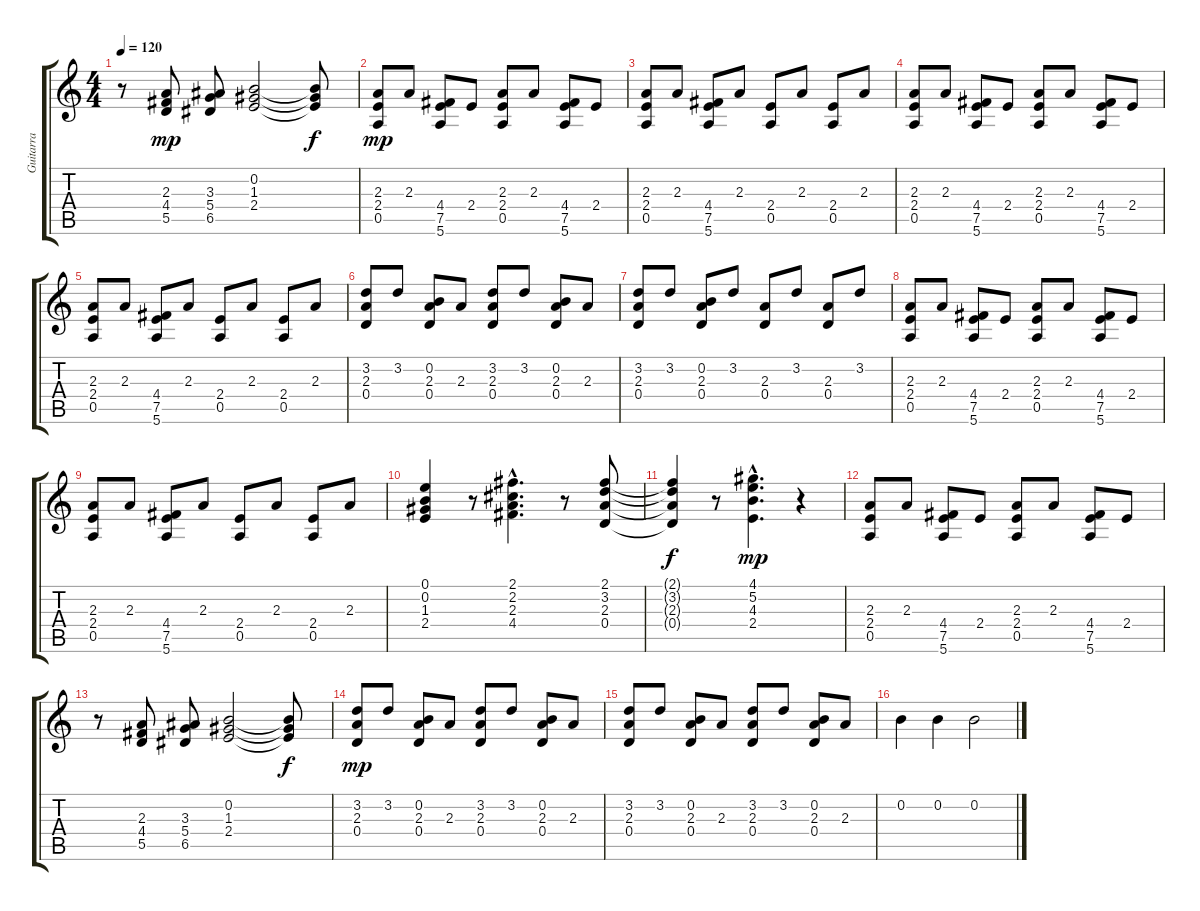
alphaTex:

\track ("Guitarra" "Guitarra") {instrument distortionguitar}
\staff {score tabs}
\tuning (E4 B3 G3 D3 A2 E2) {hide}
\ts (4 4)
\tempo 120
\clef g2
\ks c
r.8{dy mp} (2.3 4.4 5.5).8 (3.3 5.4 6.5).8 (0.2 1.3 2.4).2 (0.2{t} 1.3{t} 2.4{t}).8{dy f} |
(2.3 2.4 0.5).8{dy mp} 2.3.8 (4.4 7.5 5.6).8 2.4.8 (2.3 2.4 0.5).8 2.3.8 (4.4 7.5 5.6).8 2.4.8 |
(2.3 2.4 0.5).8 2.3.8 (4.4 7.5 5.6).8 2.3.8 (2.4 0.5).8 2.3.8 (2.4 0.5).8 2.3.8 |
(2.3 2.4 0.5).8 2.3.8 (4.4 7.5 5.6).8 2.4.8 (2.3 2.4 0.5).8 2.3.8 (4.4 7.5 5.6).8 2.4.8 |
(2.3 2.4 0.5).8 2.3.8 (4.4 7.5 5.6).8 2.3.8 (2.4 0.5).8 2.3.8 (2.4 0.5).8 2.3.8 |
(3.2 2.3 0.4).8 3.2.8 (0.2 2.3 0.4).8 2.3.8 (3.2 2.3 0.4).8 3.2.8 (0.2 2.3 0.4).8 2.3.8 |
(3.2 2.3 0.4).8 3.2.8 (0.2 2.3 0.4).8 3.2.8 (2.3 0.4).8 3.2.8 (2.3 0.4).8 3.2.8 |
(2.3 2.4 0.5).8 2.3.8 (4.4 7.5 5.6).8 2.4.8 (2.3 2.4 0.5).8 2.3.8 (4.4 7.5 5.6).8 2.4.8 |
(2.3 2.4 0.5).8 2.3.8 (4.4 7.5 5.6).8 2.3.8 (2.4 0.5).8 2.3.8 (2.4 0.5).8 2.3.8 |
(0.1 0.2 1.3 2.4).4 r.8 (2.1{hac} 2.2{hac} 2.3{hac} 4.4{hac}).4{d} r.8 (2.1 3.2 2.3 0.4).8 |
(2.1{t} 3.2{t} 2.3{t} 0.4{t}).4{dy f} r.8 (4.1{hac} 5.2{hac} 4.3{hac} 2.4{hac}).4{d dy mp} r.4 |
(2.3 2.4 0.5).8 2.3.8 (4.4 7.5 5.6).8 2.4.8 (2.3 2.4 0.5).8 2.3.8 (4.4 7.5 5.6).8 2.4.8 |
r.8 (2.3 4.4 5.5).8 (3.3 5.4 6.5).8 (0.2 1.3 2.4).2 (0.2{t} 1.3{t} 2.4{t}).8{dy f} |
(3.2 2.3 0.4).8{dy mp} 3.2.8 (0.2 2.3 0.4).8 2.3.8 (3.2 2.3 0.4).8 3.2.8 (0.2 2.3 0.4).8 2.3.8 |
(3.2 2.3 0.4).8 3.2.8 (0.2 2.3 0.4).8 2.3.8 (3.2 2.3 0.4).8 3.2.8 (0.2 2.3 0.4).8 2.3.8 |
0.2.4 0.2.4 0.2.2
